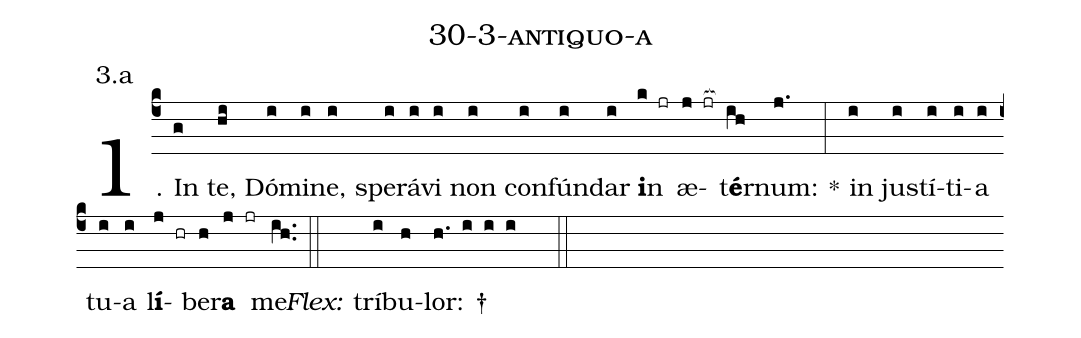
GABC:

name: 30-3-antiquo-a;
annotation: 3.a;
%%
(c4)1. In(g) te,(hi) Dó(i)mi(i)ne,(i) spe(i)rá(i)vi(i) non(i) con(i)fún(i)dar(i) <b>i</b>n(k jr) æ(j jr[ocb:1{])t<b>é</b>r(ih[ocb:0}])num:(j.) *(:) in(i) jus(i)tí(i)ti(i)a(i) tu(i)a(i) l<b>í</b>(j hr)be(h)r<b>a</b>(j jr) me.(ih..) (::)
<i>Flex:</i>()  trí(i)bu(h)lor: †(h. i i i  ::)
